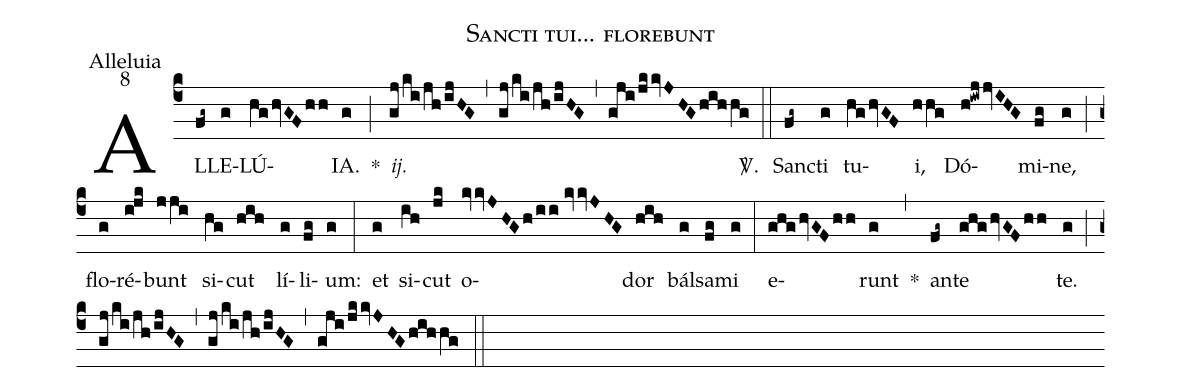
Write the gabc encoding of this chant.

name:Sancti tui... florebunt;
office-part:Alleluia;
mode:8;
%%
(c4) AL(fg~)LE(g)LÚ(hghvGFhh)IA.(g) *(;) <i>ij.</i>(gj/ki/jh/ijHG) (,) (gj/ki/jh/ijHG) (,) (gji/jkkvJHG/hihhg) <sp>V/</sp>.(::) Sanc(fg~)ti(g) tu(hghvGF)i,(hhg) Dó(h!iwjjvIHG)mi(fg)ne,(g) (;) flo(g)ré(i!jk)bunt(jji) si(hg)cut(hih) lí(g)li(fg)um:(g) (:) et(g) si(ih)cut(jk) o(kvvJHGh/ii//kvvJHG)dor(hih) bál(g)sa(fg)mi(g) (:) e(ghghvGFhh)runt(g) *(,) an(fg~)te(ghghvGFhh) te.(g) (;) (gj/ki/jh/ijHG) (,) (gj/ki/jh/ijHG) (,) (gji/jkkvJHGhihhg) (::)
